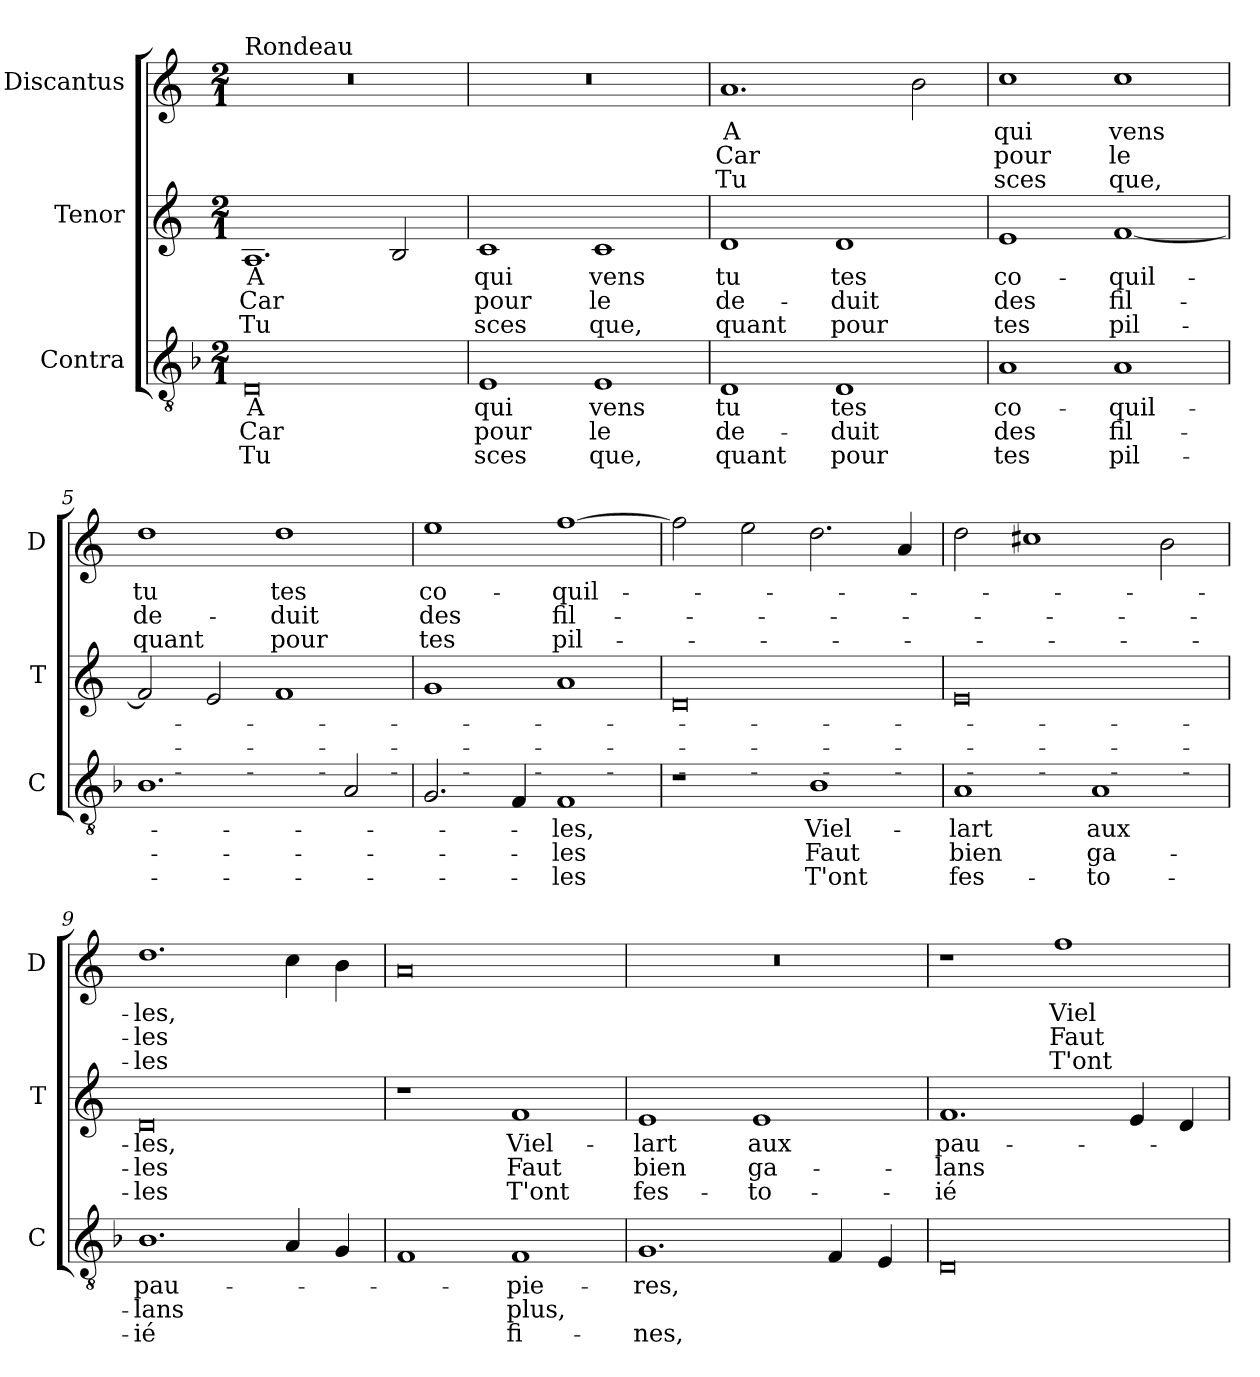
**kern	**text	**text	**text	**kern	**text	**text	**text	**kern	**text	**text	**text
*part3	*part3	*part3	*part3	*part2	*part2	*part2	*part2	*part1	*part1	*part1	*part1
*staff3	*staff3	*staff3	*staff3	*staff2	*staff2	*staff2	*staff2	*staff1	*staff1	*staff1	*staff1
*I"Contra	*	*	*	*I"Tenor	*	*	*	*I"Discantus	*	*	*
*I'C	*	*	*	*I'T	*	*	*	*I'D	*	*	*
*clefGv2	*	*	*	*clefG2	*	*	*	*clefG2	*	*	*
*k[b-]	*	*	*	*k[]	*	*	*	*k[]	*	*	*
*M2/1	*	*	*	*M2/1	*	*	*	*M2/1	*	*	*
=1	=1	=1	=1	=1	=1	=1	=1	=1	=1	=1	=1
!	!	!	!	!	!	!	!	!LO:TX:a:t=Rondeau	!	!	!
0D	A	Car	Tu	1.A	A	Car	Tu	0r	.	.	.
.	.	.	.	2B/	.	.	.	.	.	.	.
=2	=2	=2	=2	=2	=2	=2	=2	=2	=2	=2	=2
1E	qui	pour	sces	1c	qui	pour	sces	0r	.	.	.
1E	vens	le	que,	1c	vens	le	que,	.	.	.	.
=3	=3	=3	=3	=3	=3	=3	=3	=3	=3	=3	=3
1D	tu	de-	quant	1d	tu	de-	quant	1.a	A	Car	Tu
1D	tes	-duit	pour	1d	tes	-duit	pour	.	.	.	.
.	.	.	.	.	.	.	.	2b\	.	.	.
=4	=4	=4	=4	=4	=4	=4	=4	=4	=4	=4	=4
1A	co-	des	tes	1e	co-	des	tes	1cc	qui	pour	sces
1A	-quil-	fil-	pil-	[1f	-quil-	fil-	pil-	1cc	vens	le	que,
=5	=5	=5	=5	=5	=5	=5	=5	=5	=5	=5	=5
1.B-	.	.	.	2f/]	.	.	.	1dd	tu	de-	quant
.	.	.	.	2e/	.	.	.	.	.	.	.
.	.	.	.	1f	.	.	.	1dd	tes	-duit	pour
2A/	.	.	.	.	.	.	.	.	.	.	.
=6	=6	=6	=6	=6	=6	=6	=6	=6	=6	=6	=6
2.G/	.	.	.	1g	.	.	.	1ee	co-	des	tes
4F/	.	.	.	.	.	.	.	.	.	.	.
1F	-les,	-les	-les	1a	.	.	.	[1ff	-quil-	fil-	pil-
=7	=7	=7	=7	=7	=7	=7	=7	=7	=7	=7	=7
1r	.	.	.	0d	.	.	.	2ff\]	.	.	.
.	.	.	.	.	.	.	.	2ee\	.	.	.
1B-	Viel-	Faut	T'ont	.	.	.	.	2.dd\	.	.	.
.	.	.	.	.	.	.	.	4a/	.	.	.
=8	=8	=8	=8	=8	=8	=8	=8	=8	=8	=8	=8
1A	-lart	bien	fes-	0e	.	.	.	2dd\	.	.	.
.	.	.	.	.	.	.	.	1cc#X	.	.	.
1A	aux	ga-	-to-	.	.	.	.	.	.	.	.
.	.	.	.	.	.	.	.	2b\	.	.	.
=9	=9	=9	=9	=9	=9	=9	=9	=9	=9	=9	=9
1.B-	pau-	-lans	-ié	0d	-les,	-les	-les	1.dd	-les,	-les	-les
4A/	.	.	.	.	.	.	.	4cc\	.	.	.
4G/	.	.	.	.	.	.	.	4b\	.	.	.
=10	=10	=10	=10	=10	=10	=10	=10	=10	=10	=10	=10
1F	.	.	.	1r	.	.	.	0a	.	.	.
1F	-pie-	plus,	fi-	1f	Viel-	Faut	T'ont	.	.	.	.
=11	=11	=11	=11	=11	=11	=11	=11	=11	=11	=11	=11
1.G	-res,	.	-nes,	1e	-lart	bien	fes-	0r	.	.	.
.	.	.	.	1e	aux	ga-	-to-	.	.	.	.
4F/	.	.	.	.	.	.	.	.	.	.	.
4E/	.	.	.	.	.	.	.	.	.	.	.
=12	=12	=12	=12	=12	=12	=12	=12	=12	=12	=12	=12
0D	.	.	.	1.f	pau-	-lans	-ié	1r	.	.	.
.	.	.	.	.	.	.	.	1ff	Viel-	Faut	T'ont
.	.	.	.	4e/	.	.	.	.	.	.	.
.	.	.	.	4d/	.	.	.	.	.	.	.
=	=	=	=	=	=	=	=	=	=	=	=
*-	*-	*-	*-	*-	*-	*-	*-	*-	*-	*-	*-
